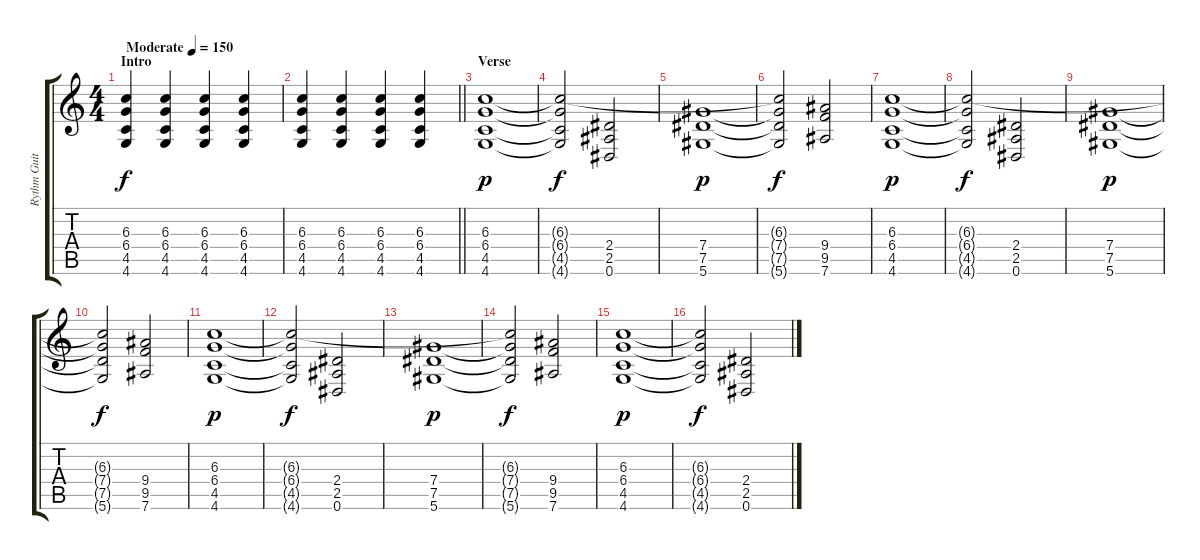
\track ("Rythm Guitar (Dallas Green)" "Rythm Guit") {instrument overdrivenguitar}
\staff {score tabs}
\tuning (Eb4 Bb3 Gb3 Db3 Ab2 Eb2) {hide}
\ts (4 4)
\section ("" "Intro")
\tempo (150 "Moderate")
\clef g2
\ks c
(6.3 6.4 4.5 4.6).4{dy f instrument overdrivenguitar} (6.3 6.4 4.5 4.6).4 (6.3 6.4 4.5 4.6).4 (6.3 6.4 4.5 4.6).4 |
\barLineRight lightlight
(6.3 6.4 4.5 4.6).4 (6.3 6.4 4.5 4.6).4 (6.3 6.4 4.5 4.6).4 (6.3 6.4 4.5 4.6).4 |
\section ("" "Verse")
(6.3 6.4 4.5 4.6).1{dy p} |
(6.3{t} 6.4{t} 4.5{t} 4.6{t}).2{dy f} (2.4 2.5 0.6).2 |
(7.4 7.5 5.6).1{dy p} |
(6.3{t} 7.4{t} 7.5{t} 5.6{t}).2{dy f} (9.4 9.5 7.6).2 |
(6.3 6.4 4.5 4.6).1{dy p} |
(6.3{t} 6.4{t} 4.5{t} 4.6{t}).2{dy f} (2.4 2.5 0.6).2 |
(7.4 7.5 5.6).1{dy p} |
(6.3{t} 7.4{t} 7.5{t} 5.6{t}).2{dy f} (9.4 9.5 7.6).2 |
(6.3 6.4 4.5 4.6).1{dy p} |
(6.3{t} 6.4{t} 4.5{t} 4.6{t}).2{dy f} (2.4 2.5 0.6).2 |
(7.4 7.5 5.6).1{dy p} |
(6.3{t} 7.4{t} 7.5{t} 5.6{t}).2{dy f} (9.4 9.5 7.6).2 |
(6.3 6.4 4.5 4.6).1{dy p} |
(6.3{t} 6.4{t} 4.5{t} 4.6{t}).2{dy f} (2.4 2.5 0.6).2
